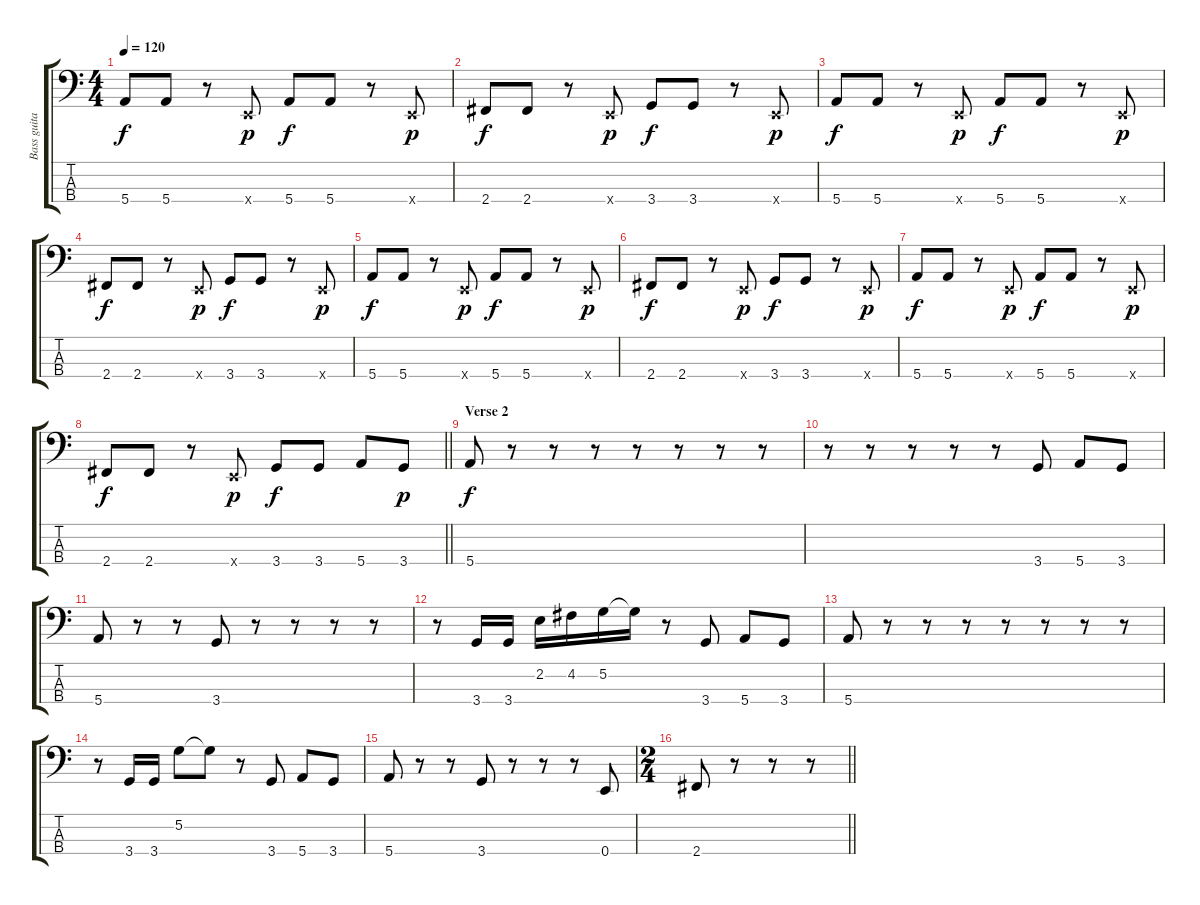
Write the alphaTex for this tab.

\track ("Bass guitar (Pete Way)" "Bass guita") {instrument electricbassfinger}
\staff {score tabs}
\tuning (G2 D2 A1 E1) {hide}
\ts (4 4)
\tempo 120
\clef f4
\ks c
5.4.8{dy f} 5.4.8 r.8 0.4{x}.8{dy p} 5.4.8{dy f} 5.4.8 r.8 0.4{x}.8{dy p} |
2.4.8{dy f} 2.4.8 r.8 0.4{x}.8{dy p} 3.4.8{dy f} 3.4.8 r.8 0.4{x}.8{dy p} |
5.4.8{dy f} 5.4.8 r.8 0.4{x}.8{dy p} 5.4.8{dy f} 5.4.8 r.8 0.4{x}.8{dy p} |
2.4.8{dy f} 2.4.8 r.8 0.4{x}.8{dy p} 3.4.8{dy f} 3.4.8 r.8 0.4{x}.8{dy p} |
5.4.8{dy f} 5.4.8 r.8 0.4{x}.8{dy p} 5.4.8{dy f} 5.4.8 r.8 0.4{x}.8{dy p} |
2.4.8{dy f} 2.4.8 r.8 0.4{x}.8{dy p} 3.4.8{dy f} 3.4.8 r.8 0.4{x}.8{dy p} |
5.4.8{dy f} 5.4.8 r.8 0.4{x}.8{dy p} 5.4.8{dy f} 5.4.8 r.8 0.4{x}.8{dy p} |
\barLineRight lightlight
2.4.8{dy f} 2.4.8 r.8 0.4{x}.8{dy p} 3.4.8{dy f} 3.4.8 5.4.8 3.4.8{dy p} |
\section ("" "Verse 2")
5.4.8{dy f} r.8 r.8 r.8 r.8 r.8 r.8 r.8 |
r.8 r.8 r.8 r.8 r.8 3.4.8 5.4.8 3.4.8 |
5.4.8 r.8 r.8 3.4.8 r.8 r.8 r.8 r.8 |
r.8 3.4.16 3.4.16 2.2.16 4.2.16 5.2.16 5.2{t}.16 r.8 3.4.8 5.4.8 3.4.8 |
5.4.8 r.8 r.8 r.8 r.8 r.8 r.8 r.8 |
r.8 3.4.16 3.4.16 5.2.8 5.2{t}.8 r.8 3.4.8 5.4.8 3.4.8 |
5.4.8 r.8 r.8 3.4.8 r.8 r.8 r.8 0.4.8 |
\ts (2 4)
\barLineRight lightlight
2.4.8 r.8 r.8 r.8
